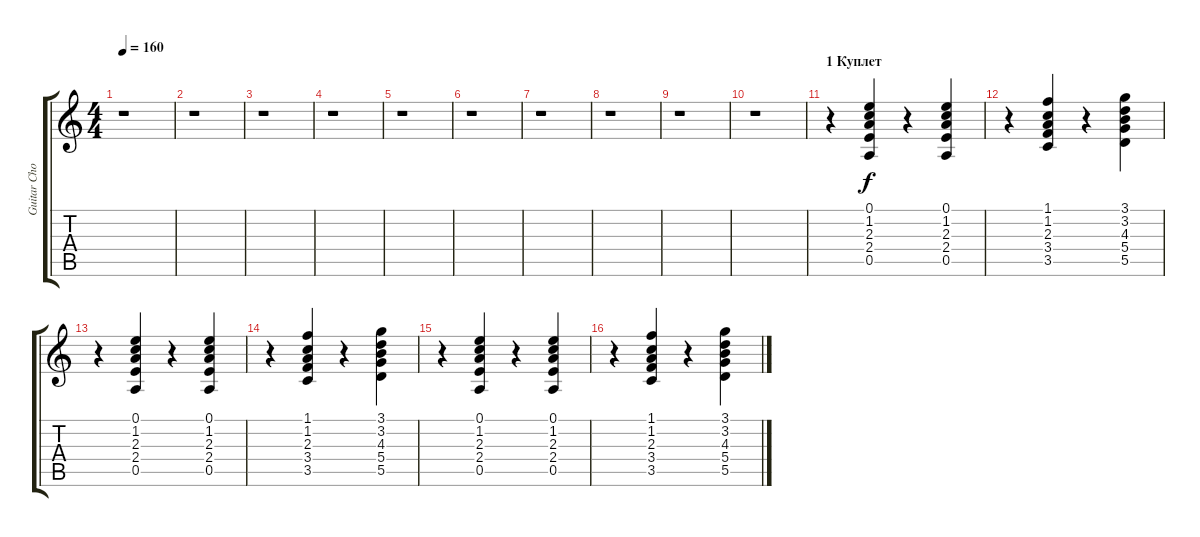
\track ("Guitar Chords" "Guitar Cho") {instrument acousticguitarsteel}
\staff {score tabs}
\tuning (E4 B3 G3 D3 A2 E2) {hide}
\ts (4 4)
\tempo 160
\clef g2
\ks c
r.1{dy f} |
r.1 |
r.1 |
r.1 |
r.1 |
r.1 |
r.1 |
r.1 |
r.1 |
r.1 |
\section ("" "1 Куплет")
r.4 (0.1 1.2 2.3 2.4 0.5).4 r.4 (0.1 1.2 2.3 2.4 0.5).4 |
r.4 (1.1 1.2 2.3 3.4 3.5).4 r.4 (3.1 3.2 4.3 5.4 5.5).4 |
r.4 (0.1 1.2 2.3 2.4 0.5).4 r.4 (0.1 1.2 2.3 2.4 0.5).4 |
r.4 (1.1 1.2 2.3 3.4 3.5).4 r.4 (3.1 3.2 4.3 5.4 5.5).4 |
r.4 (0.1 1.2 2.3 2.4 0.5).4 r.4 (0.1 1.2 2.3 2.4 0.5).4 |
r.4 (1.1 1.2 2.3 3.4 3.5).4 r.4 (3.1 3.2 4.3 5.4 5.5).4
